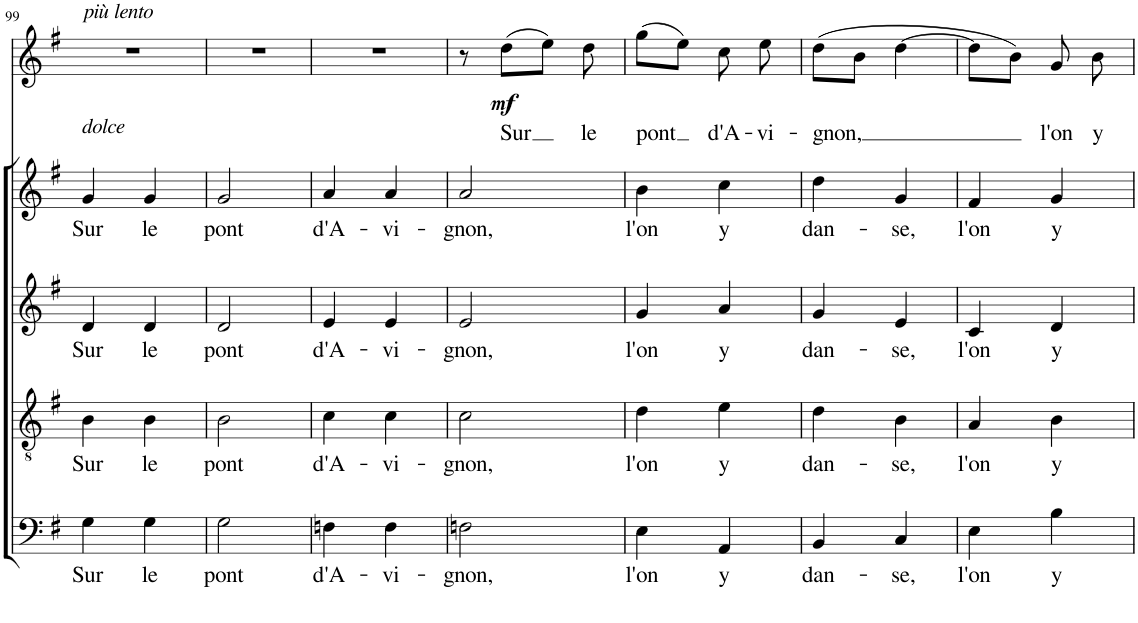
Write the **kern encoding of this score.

**kern	**text	**kern	**text	**kern	**text	**kern	**text	**kern	**text	**dynam
*part5	*part5	*part4	*part4	*part3	*part3	*part2	*part2	*part1	*part1	*part1
*staff5	*staff5	*staff4	*staff4	*staff3	*staff3	*staff2	*staff2	*staff1	*staff1	*staff1
*I"Bass	*	*I"Tenor	*	*I"Alto	*	*I"Soprano	*	*I"Soprano	*	*
!!LO:PB:g=z
*clefF4	*	*clefGv2	*	*clefG2	*	*clefG2	*	*clefG2	*	*
*k[f#]	*	*k[f#]	*	*k[f#]	*	*k[f#]	*	*k[f#]	*	*
*M2/4	*	*M2/4	*	*M2/4	*	*M2/4	*	*M2/4	*	*
=99	=99	=99	=99	=99	=99	=99	=99	=99	=99	=99
!	!	!	!	!	!	!	!	!LO:TX:a:i:t=più lento	!	!
!	!	!	!	!	!	!	!	!LO:TX:b:i:t=dolce	!	!
!	!LO:LY:b	!	!LO:LY:b	!	!LO:LY:b	!	!LO:LY:b	!	!	!
4G\	Sur	4B\	Sur	4d/	Sur	4g/	Sur	2r	.	.
!	!LO:LY:b	!	!LO:LY:b	!	!LO:LY:b	!	!LO:LY:b	!	!	!
4G\	le	4B\	le	4d/	le	4g/	le	.	.	.
=100	=100	=100	=100	=100	=100	=100	=100	=100	=100	=100
!	!LO:LY:b	!	!LO:LY:b	!	!LO:LY:b	!	!LO:LY:b	!	!	!
2G\	pont	2B\	pont	2d/	pont	2g/	pont	2r	.	.
=101	=101	=101	=101	=101	=101	=101	=101	=101	=101	=101
!	!LO:LY:b	!	!LO:LY:b	!	!LO:LY:b	!	!LO:LY:b	!	!	!
4Fn\	d'A-	4c\	d'A-	4e/	d'A-	4a/	d'A-	2r	.	.
!	!LO:LY:b	!	!LO:LY:b	!	!LO:LY:b	!	!LO:LY:b	!	!	!
4F\	-vi-	4c\	-vi-	4e/	-vi-	4a/	-vi-	.	.	.
=102	=102	=102	=102	=102	=102	=102	=102	=102	=102	=102
!	!LO:LY:b	!	!LO:LY:b	!	!LO:LY:b	!	!LO:LY:b	!	!	!
2Fn\	-gnon,	2c\	-gnon,	2e/	-gnon,	2a/	-gnon,	8r	.	.
!	!	!	!	!	!	!	!	!	!LO:LY:b	!LO:DY:b
.	.	.	.	.	.	.	.	(8dd\L	Sur	mf
.	.	.	.	.	.	.	.	8ee\J)	.	.
!	!	!	!	!	!	!	!	!	!LO:LY:b	!
.	.	.	.	.	.	.	.	8dd\	le	.
=103	=103	=103	=103	=103	=103	=103	=103	=103	=103	=103
!	!LO:LY:b	!	!LO:LY:b	!	!LO:LY:b	!	!LO:LY:b	!	!LO:LY:b	!
4E\	l'on	4d\	l'on	4g/	l'on	4b\	l'on	(8gg\L	pont	.
.	.	.	.	.	.	.	.	8ee\J)	.	.
!	!LO:LY:b	!	!LO:LY:b	!	!LO:LY:b	!	!LO:LY:b	!	!LO:LY:b	!
4AA/	y	4e\	y	4a/	y	4cc\	y	8cc\	d'A-	.
!	!	!	!	!	!	!	!	!	!LO:LY:b	!
.	.	.	.	.	.	.	.	8ee\	-vi-	.
=104	=104	=104	=104	=104	=104	=104	=104	=104	=104	=104
!	!LO:LY:b	!	!LO:LY:b	!	!LO:LY:b	!	!LO:LY:b	!	!LO:LY:b	!
4BB/	dan-	4d\	dan-	4g/	dan-	4dd\	dan-	(8dd\L	-gnon,	.
.	.	.	.	.	.	.	.	8b\J	.	.
!	!LO:LY:b	!	!LO:LY:b	!	!LO:LY:b	!	!LO:LY:b	!	!	!
4C/	-se,	4B\	-se,	4e/	-se,	4g/	-se,	[4dd\	.	.
=105	=105	=105	=105	=105	=105	=105	=105	=105	=105	=105
!	!LO:LY:b	!	!LO:LY:b	!	!LO:LY:b	!	!LO:LY:b	!	!	!
4E\	l'on	4A/	l'on	4c/	l'on	4f#/	l'on	8dd\L]	.	.
.	.	.	.	.	.	.	.	8b\J)	.	.
!	!LO:LY:b	!	!LO:LY:b	!	!LO:LY:b	!	!LO:LY:b	!	!LO:LY:b	!
4B\	y	4B\	y	4d/	y	4g/	y	8g/	l'on	.
!	!	!	!	!	!	!	!	!	!LO:LY:b	!
.	.	.	.	.	.	.	.	8b\	y	.
=	=	=	=	=	=	=	=	=	=	=
*-	*-	*-	*-	*-	*-	*-	*-	*-	*-	*-
